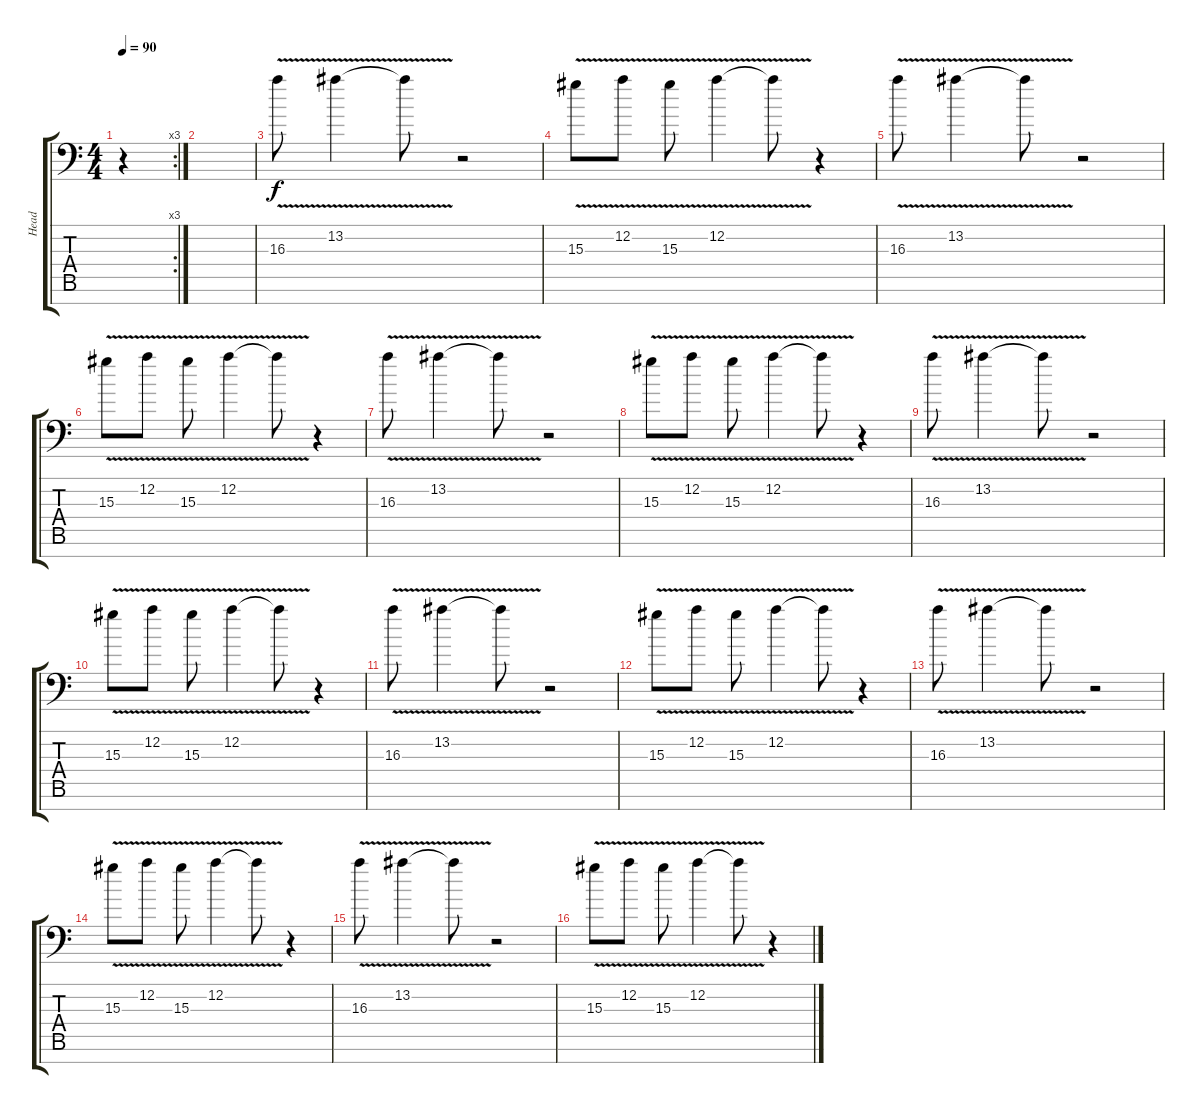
\track ("Head" "Head") {instrument distortionguitar}
\staff {score tabs}
\tuning (D4 A3 F3 C3 G2 D2 A1) {hide}
\rc 3
\ts (4 4)
\tempo 90
\clef f4
\ks c
r.4{dy f instrument distortionguitar} |
|
16.3{v}.8 13.2{v}.4 13.2{t}.8 r.2 |
15.3{v}.8 12.2{v}.8 15.3{v}.8 12.2{v}.4 12.2{t}.8 r.4 |
16.3{v}.8 13.2{v}.4 13.2{t}.8 r.2 |
15.3{v}.8 12.2{v}.8 15.3{v}.8 12.2{v}.4 12.2{t}.8 r.4 |
16.3{v}.8 13.2{v}.4 13.2{t}.8 r.2 |
15.3{v}.8 12.2{v}.8 15.3{v}.8 12.2{v}.4 12.2{t}.8 r.4 |
16.3{v}.8 13.2{v}.4 13.2{t}.8 r.2 |
15.3{v}.8 12.2{v}.8 15.3{v}.8 12.2{v}.4 12.2{t}.8 r.4 |
16.3{v}.8 13.2{v}.4 13.2{t}.8 r.2 |
15.3{v}.8 12.2{v}.8 15.3{v}.8 12.2{v}.4 12.2{t}.8 r.4 |
16.3{v}.8 13.2{v}.4 13.2{t}.8 r.2 |
15.3{v}.8 12.2{v}.8 15.3{v}.8 12.2{v}.4 12.2{t}.8 r.4 |
16.3{v}.8 13.2{v}.4 13.2{t}.8 r.2 |
15.3{v}.8 12.2{v}.8 15.3{v}.8 12.2{v}.4 12.2{t}.8 r.4
